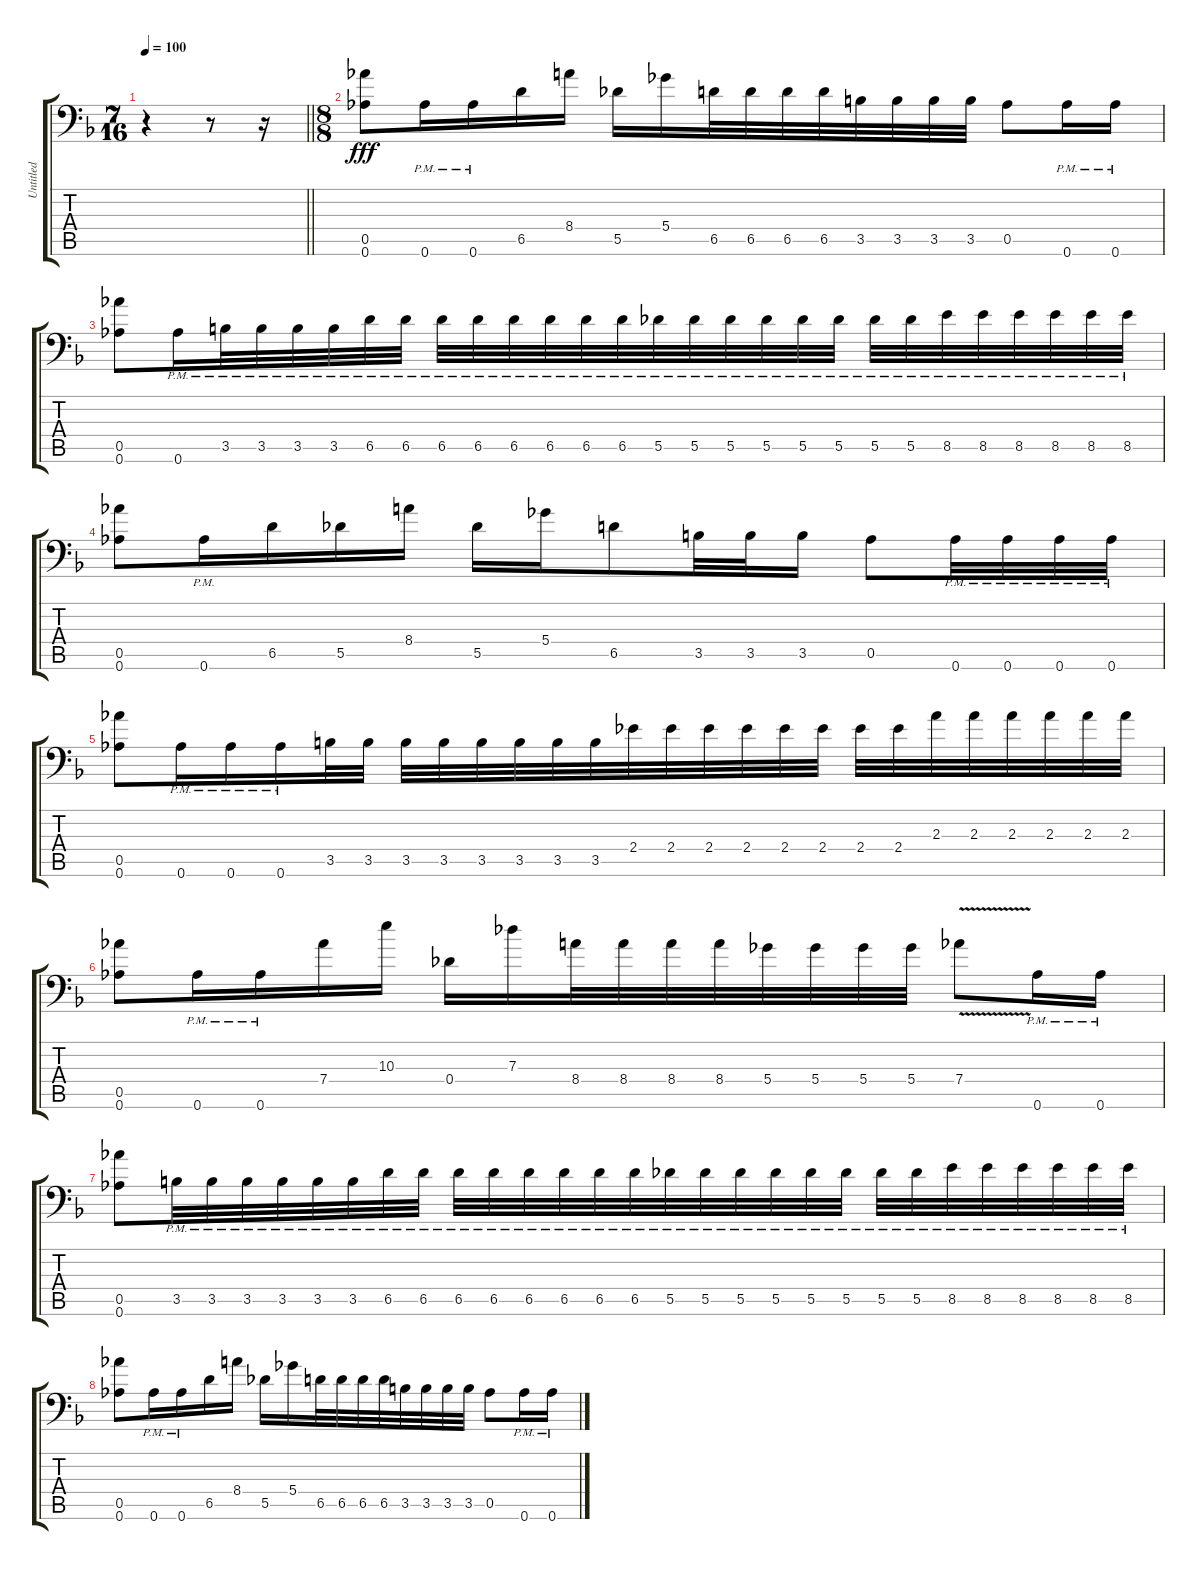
\track ("Untitled" "Untitled") {instrument distortionguitar}
\staff {score tabs}
\tuning (Eb4 Bb3 Gb3 Db3 Ab2 Ab1) {hide}
\ts (7 16)
\tempo 100
\clef f4
\barLineRight lightlight
\ks f
r.4{dy fff} r.8 r.16 |
\ts (8 8)
(0.5 0.6).8{ot 8vb} 0.6{pm}.16{ot 8vb} 0.6{pm}.16{ot 8vb} 6.5.16 8.4.16 5.5.16 5.4.16 6.5.32 6.5.32 6.5.32 6.5.32 3.5.32 3.5.32 3.5.32 3.5.32 0.5.8 0.6{pm}.16{ot 8vb} 0.6{pm}.16{ot 8vb} |
(0.5 0.6).8{ot 8vb} 0.6{pm}.16{ot 8vb} 3.5{pm}.32 3.5{pm}.32 3.5{pm}.32 3.5{pm}.32 6.5{pm}.32 6.5{pm}.32 6.5{pm}.32 6.5{pm}.32 6.5{pm}.32 6.5{pm}.32 6.5{pm}.32 6.5{pm}.32 5.5{pm}.32 5.5{pm}.32 5.5{pm}.32 5.5{pm}.32 5.5{pm}.32 5.5{pm}.32 5.5{pm}.32 5.5{pm}.32 8.5{pm}.32 8.5{pm}.32 8.5{pm}.32 8.5{pm}.32 8.5{pm}.32 8.5{pm}.32 |
(0.5 0.6).8{ot 8vb} 0.6{pm}.16{ot 8vb} 6.5.16 5.5.16 8.4.16 5.5.16 5.4.16 6.5.8 3.5.32 3.5.32 3.5.16 0.5.8 0.6{pm}.32{ot 8vb} 0.6{pm}.32{ot 8vb} 0.6{pm}.32{ot 8vb} 0.6{pm}.32{ot 8vb} |
(0.5 0.6).8{ot 8vb} 0.6{pm}.16{ot 8vb} 0.6{pm}.16{ot 8vb} 0.6{pm}.16{ot 8vb} 3.5.32 3.5.32 3.5.32 3.5.32 3.5.32 3.5.32 3.5.32 3.5.32 2.4.32 2.4.32 2.4.32 2.4.32 2.4.32 2.4.32 2.4.32 2.4.32 2.3.32 2.3.32 2.3.32 2.3.32 2.3.32 2.3.32 |
(0.5 0.6).8{ot 8vb} 0.6{pm}.16{ot 8vb} 0.6{pm}.16{ot 8vb} 7.4.16 10.3.16 0.4.16 7.3.16 8.4.32 8.4.32 8.4.32 8.4.32 5.4.32 5.4.32 5.4.32 5.4.32 7.4{v}.8 0.6{pm}.16{ot 8vb} 0.6{pm}.16{ot 8vb} |
(0.5 0.6).8{ot 8vb} 3.5{pm}.32 3.5{pm}.32 3.5{pm}.32 3.5{pm}.32 3.5{pm}.32 3.5{pm}.32 6.5{pm}.32 6.5{pm}.32 6.5{pm}.32 6.5{pm}.32 6.5{pm}.32 6.5{pm}.32 6.5{pm}.32 6.5{pm}.32 5.5{pm}.32 5.5{pm}.32 5.5{pm}.32 5.5{pm}.32 5.5{pm}.32 5.5{pm}.32 5.5{pm}.32 5.5{pm}.32 8.5{pm}.32 8.5{pm}.32 8.5{pm}.32 8.5{pm}.32 8.5{pm}.32 8.5{pm}.32 |
(0.5 0.6).8{ot 8vb} 0.6{pm}.16{ot 8vb} 0.6{pm}.16{ot 8vb} 6.5.16 8.4.16 5.5.16 5.4.16 6.5.32 6.5.32 6.5.32 6.5.32 3.5.32 3.5.32 3.5.32 3.5.32 0.5.8 0.6{pm}.16{ot 8vb} 0.6{pm}.16{ot 8vb}
